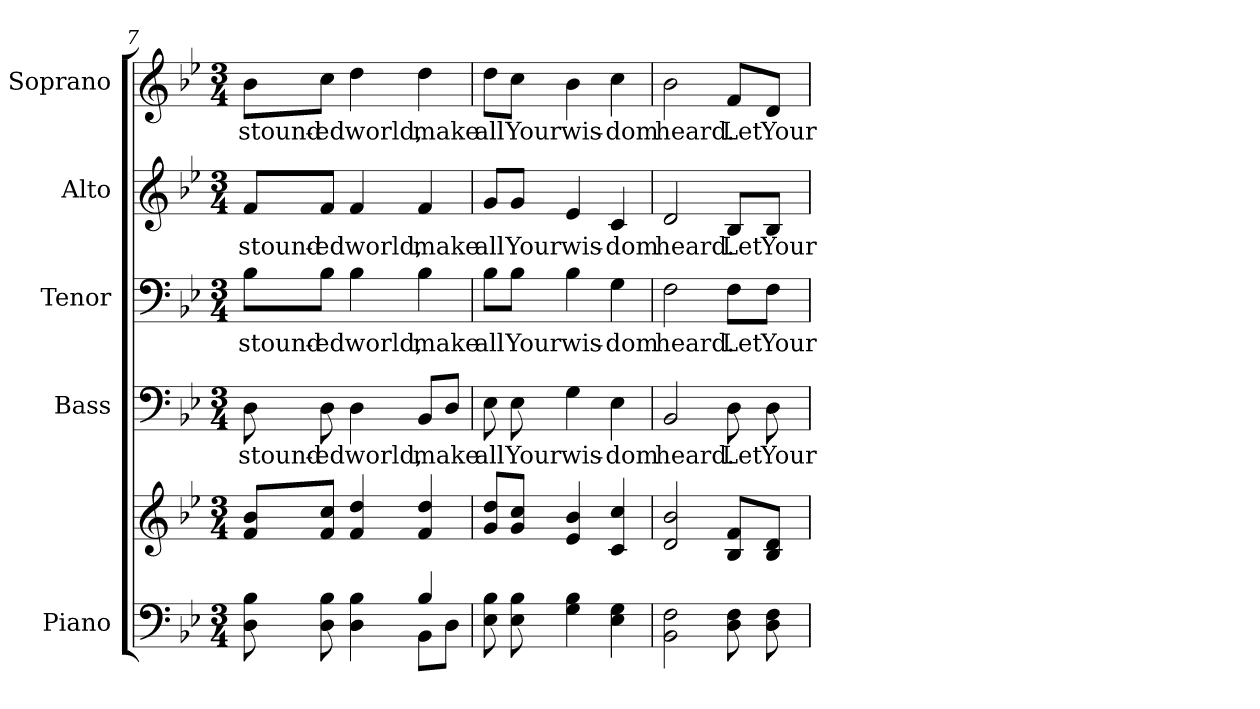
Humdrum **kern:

**kern	**kern	**kern	**text	**kern	**text	**kern	**text	**kern	**text
*part5	*part5	*part4	*part4	*part3	*part3	*part2	*part2	*part1	*part1
*staff6	*staff5	*staff4	*staff4	*staff3	*staff3	*staff2	*staff2	*staff1	*staff1
*I"Piano	*	*I"Bass	*	*I"Tenor	*	*I"Alto	*	*I"Soprano	*
*I'Pno.	*	*I'B.	*	*I'T.	*	*I'A.	*	*I'S.	*
!!LO:PB:g=z
*clefF4	*clefG2	*clefF4	*	*clefF4	*	*clefG2	*	*clefG2	*
*k[b-e-]	*k[b-e-]	*k[b-e-]	*	*k[b-e-]	*	*k[b-e-]	*	*k[b-e-]	*
*B-:	*B-:	*B-:	*	*B-:	*	*B-:	*	*B-:	*
*M3/4	*M3/4	*M3/4	*	*M3/4	*	*M3/4	*	*M3/4	*
=7	=7	=7	=7	=7	=7	=7	=7	=7	=7
*^	*	*	*	*	*	*	*	*	*
!	!	!	!	!LO:LY:b:color=#000000	!	!	!	!	!	!
!	!	!	!	!	!	!LO:LY:b:color=#000000	!	!	!	!
!	!	!	!	!	!	!	!	!LO:LY:b:color=#000000	!	!
!	!	!	!	!	!	!	!	!	!	!LO:LY:b:color=#000000
8Di\ 8B-i	2ryy	8fi/ 8b-i/L	8Di\	stound-	8B-i\L	stound-	8fi/L	stound-	8b-i\L	stound-
!	!	!	!	!LO:LY:b:color=#000000	!	!	!	!	!	!
!	!	!	!	!	!	!LO:LY:b:color=#000000	!	!	!	!
!	!	!	!	!	!	!	!	!LO:LY:b:color=#000000	!	!
!	!	!	!	!	!	!	!	!	!	!LO:LY:b:color=#000000
8Di\ 8B-i	.	8fi/ 8cci/J	8Di\	-ed	8B-i\J	-ed	8fi/J	-ed	8cci\J	-ed
!	!	!	!	!LO:LY:b:color=#000000	!	!	!	!	!	!
!	!	!	!	!	!	!LO:LY:b:color=#000000	!	!	!	!
!	!	!	!	!	!	!	!	!LO:LY:b:color=#000000	!	!
!	!	!	!	!	!	!	!	!	!	!LO:LY:b:color=#000000
4Di\ 4B-i	.	4fi/ 4ddi	4Di\	world,	4B-i\	world,	4fi/	world,	4ddi\	world,
!	!	!	!	!LO:LY:b:color=#000000	!	!	!	!	!	!
!	!	!	!	!	!	!LO:LY:b:color=#000000	!	!	!	!
!	!	!	!	!	!	!	!	!LO:LY:b:color=#000000	!	!
!	!	!	!	!	!	!	!	!	!	!LO:LY:b:color=#000000
4B-i/	8BB-i\L	4fi/ 4ddi	8BB-i/L	make	4B-i\	make	4fi/	make	4ddi\	make
.	8Di\J	.	8Di/J	.	.	.	.	.	.	.
*v	*v	*	*	*	*	*	*	*	*	*
=8	=8	=8	=8	=8	=8	=8	=8	=8	=8
*^	*	*	*	*	*	*	*	*	*
!	!	!	!	!LO:LY:b:color=#000000	!	!	!	!	!	!
*v	*v	*	*	*	*	*	*	*	*	*
*^	*	*	*	*	*	*	*	*	*
!	!	!	!	!	!	!LO:LY:b:color=#000000	!	!	!	!
*v	*v	*	*	*	*	*	*	*	*	*
*^	*	*	*	*	*	*	*	*	*
!	!	!	!	!	!	!	!	!LO:LY:b:color=#000000	!	!
*v	*v	*	*	*	*	*	*	*	*	*
*^	*	*	*	*	*	*	*	*	*
!	!	!	!	!	!	!	!	!	!	!LO:LY:b:color=#000000
*v	*v	*	*	*	*	*	*	*	*	*
8E-i\ 8B-i	8gi/ 8ddi/L	8E-i\	all	8B-i\L	all	8gi/L	all	8ddi\L	all
!	!	!	!LO:LY:b:color=#000000	!	!	!	!	!	!
!	!	!	!	!	!LO:LY:b:color=#000000	!	!	!	!
!	!	!	!	!	!	!	!LO:LY:b:color=#000000	!	!
!	!	!	!	!	!	!	!	!	!LO:LY:b:color=#000000
8E-i\ 8B-i	8gi/ 8cci/J	8E-i\	Your	8B-i\J	Your	8gi/J	Your	8cci\J	Your
!	!	!	!LO:LY:b:color=#000000	!	!	!	!	!	!
!	!	!	!	!	!LO:LY:b:color=#000000	!	!	!	!
!	!	!	!	!	!	!	!LO:LY:b:color=#000000	!	!
!	!	!	!	!	!	!	!	!	!LO:LY:b:color=#000000
4Gi\ 4B-i	4e-i/ 4b-i	4Gi\	wis-	4B-i\	wis-	4e-i/	wis-	4b-i\	wis-
!	!	!	!LO:LY:b:color=#000000	!	!	!	!	!	!
!	!	!	!	!	!LO:LY:b:color=#000000	!	!	!	!
!	!	!	!	!	!	!	!LO:LY:b:color=#000000	!	!
!	!	!	!	!	!	!	!	!	!LO:LY:b:color=#000000
4E-i\ 4Gi	4ci/ 4cci	4E-i\	-dom	4Gi\	-dom	4ci/	-dom	4cci\	-dom
!!LO:PB:g=z
=9	=9	=9	=9	=9	=9	=9	=9	=9	=9
!	!	!	!LO:LY:b:color=#000000	!	!	!	!	!	!
!	!	!	!	!	!LO:LY:b:color=#000000	!	!	!	!
!	!	!	!	!	!	!	!LO:LY:b:color=#000000	!	!
!	!	!	!	!	!	!	!	!	!LO:LY:b:color=#000000
2BB-i\ 2Fi	2di/ 2b-i	2BB-i/	heard.	2Fi\	heard.	2di/	heard.	2b-i\	heard.
!	!	!	!LO:LY:b:color=#000000	!	!	!	!	!	!
!	!	!	!	!	!LO:LY:b:color=#000000	!	!	!	!
!	!	!	!	!	!	!	!LO:LY:b:color=#000000	!	!
!	!	!	!	!	!	!	!	!	!LO:LY:b:color=#000000
8Di\ 8Fi	8B-i/ 8fi/L	8Di\	Let	8Fi\L	Let	8B-i/L	Let	8fi/L	Let
!	!	!	!LO:LY:b:color=#000000	!	!	!	!	!	!
!	!	!	!	!	!LO:LY:b:color=#000000	!	!	!	!
!	!	!	!	!	!	!	!LO:LY:b:color=#000000	!	!
!	!	!	!	!	!	!	!	!	!LO:LY:b:color=#000000
8Di\ 8Fi	8B-i/ 8di/J	8Di\	Your	8Fi\J	Your	8B-i/J	Your	8di/J	Your
=	=	=	=	=	=	=	=	=	=
*-	*-	*-	*-	*-	*-	*-	*-	*-	*-
